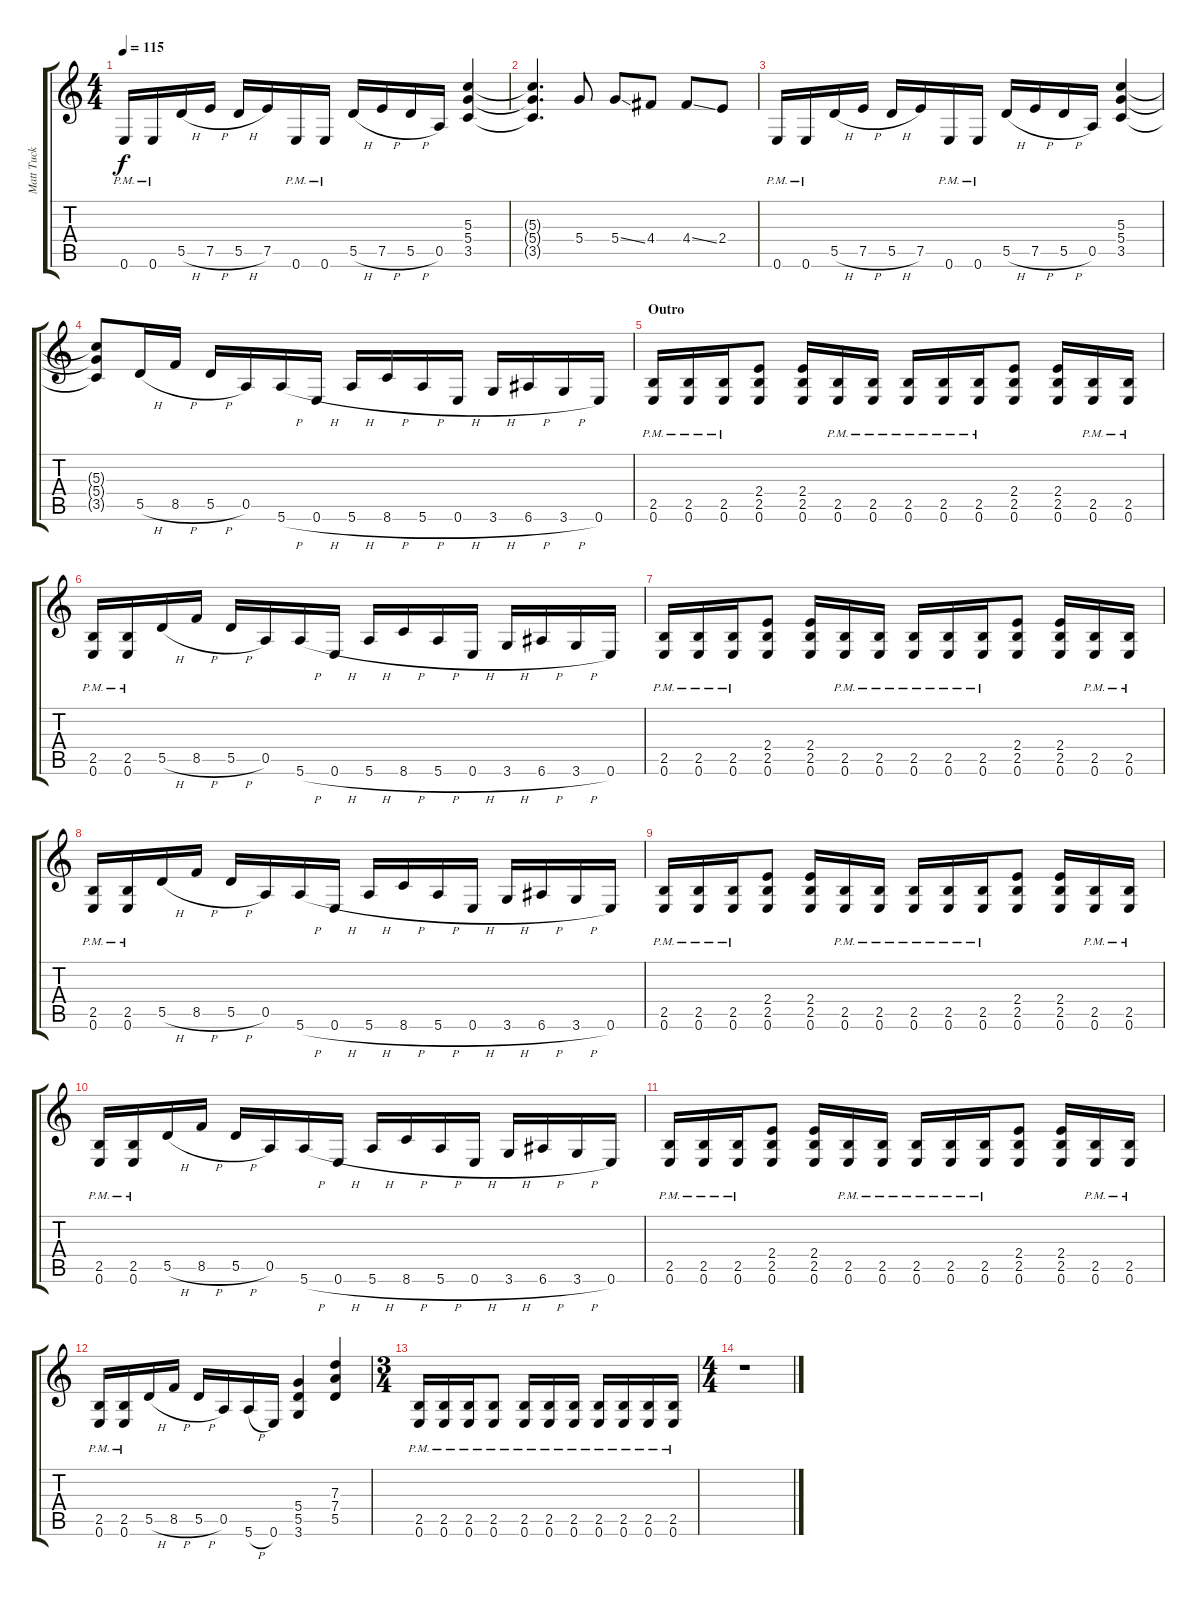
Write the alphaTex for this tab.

\track ("Matt Tuck" "Matt Tuck") {instrument distortionguitar}
\staff {score tabs}
\tuning (E4 B3 G3 D3 A2 E2) {hide}
\ts (4 4)
\tempo 115
\clef g2
\ks c
0.6{pm}.16{dy f} 0.6{pm}.16 5.5{h}.16 7.5{h}.16 5.5{h}.16 7.5.16 0.6{pm}.16 0.6{pm}.16 5.5{h}.16 7.5{h}.16 5.5{h}.16 0.5.16 (5.3 5.4 3.5).4 |
(5.3{t} 5.4{t} 3.5{t}).4{d} 5.4.8 5.4{ss}.8 4.4.8 4.4{ss}.8 2.4.8 |
0.6{pm}.16 0.6{pm}.16 5.5{h}.16 7.5{h}.16 5.5{h}.16 7.5.16 0.6{pm}.16 0.6{pm}.16 5.5{h}.16 7.5{h}.16 5.5{h}.16 0.5.16 (5.3 5.4 3.5).4 |
(5.3{t} 5.4{t} 3.5{t}).8 5.5{h}.16 8.5{h}.16 5.5{h}.16 0.5.16 5.6{h}.16 0.6{h}.16 5.6{h}.16 8.6{h}.16 5.6{h}.16 0.6{h}.16 3.6{h}.16 6.6{h}.16 3.6{h}.16 0.6.16 |
\section ("" "Outro")
(2.5{pm} 0.6{pm}).16 (2.5{pm} 0.6{pm}).16 (2.5{pm} 0.6{pm}).16 (2.4 2.5 0.6).8 (2.4 2.5 0.6).16 (2.5{pm} 0.6{pm}).16 (2.5{pm} 0.6{pm}).16 (2.5{pm} 0.6{pm}).16 (2.5{pm} 0.6{pm}).16 (2.5{pm} 0.6{pm}).16 (2.4 2.5 0.6).8 (2.4 2.5 0.6).16 (2.5{pm} 0.6{pm}).16 (2.5{pm} 0.6{pm}).16 |
(2.5{pm} 0.6{pm}).16 (2.5{pm} 0.6{pm}).16 5.5{h}.16 8.5{h}.16 5.5{h}.16 0.5.16 5.6{h}.16 0.6{h}.16 5.6{h}.16 8.6{h}.16 5.6{h}.16 0.6{h}.16 3.6{h}.16 6.6{h}.16 3.6{h}.16 0.6.16 |
(2.5{pm} 0.6{pm}).16 (2.5{pm} 0.6{pm}).16 (2.5{pm} 0.6{pm}).16 (2.4 2.5 0.6).8 (2.4 2.5 0.6).16 (2.5{pm} 0.6{pm}).16 (2.5{pm} 0.6{pm}).16 (2.5{pm} 0.6{pm}).16 (2.5{pm} 0.6{pm}).16 (2.5{pm} 0.6{pm}).16 (2.4 2.5 0.6).8 (2.4 2.5 0.6).16 (2.5{pm} 0.6{pm}).16 (2.5{pm} 0.6{pm}).16 |
(2.5{pm} 0.6{pm}).16 (2.5{pm} 0.6{pm}).16 5.5{h}.16 8.5{h}.16 5.5{h}.16 0.5.16 5.6{h}.16 0.6{h}.16 5.6{h}.16 8.6{h}.16 5.6{h}.16 0.6{h}.16 3.6{h}.16 6.6{h}.16 3.6{h}.16 0.6.16 |
(2.5{pm} 0.6{pm}).16 (2.5{pm} 0.6{pm}).16 (2.5{pm} 0.6{pm}).16 (2.4 2.5 0.6).8 (2.4 2.5 0.6).16 (2.5{pm} 0.6{pm}).16 (2.5{pm} 0.6{pm}).16 (2.5{pm} 0.6{pm}).16 (2.5{pm} 0.6{pm}).16 (2.5{pm} 0.6{pm}).16 (2.4 2.5 0.6).8 (2.4 2.5 0.6).16 (2.5{pm} 0.6{pm}).16 (2.5{pm} 0.6{pm}).16 |
(2.5{pm} 0.6{pm}).16 (2.5{pm} 0.6{pm}).16 5.5{h}.16 8.5{h}.16 5.5{h}.16 0.5.16 5.6{h}.16 0.6{h}.16 5.6{h}.16 8.6{h}.16 5.6{h}.16 0.6{h}.16 3.6{h}.16 6.6{h}.16 3.6{h}.16 0.6.16 |
(2.5{pm} 0.6{pm}).16 (2.5{pm} 0.6{pm}).16 (2.5{pm} 0.6{pm}).16 (2.4 2.5 0.6).8 (2.4 2.5 0.6).16 (2.5{pm} 0.6{pm}).16 (2.5{pm} 0.6{pm}).16 (2.5{pm} 0.6{pm}).16 (2.5{pm} 0.6{pm}).16 (2.5{pm} 0.6{pm}).16 (2.4 2.5 0.6).8 (2.4 2.5 0.6).16 (2.5{pm} 0.6{pm}).16 (2.5{pm} 0.6{pm}).16 |
(2.5{pm} 0.6{pm}).16 (2.5{pm} 0.6{pm}).16 5.5{h}.16 8.5{h}.16 5.5{h}.16 0.5.16 5.6{h}.16 0.6.16 (5.4 5.5 3.6).4 (7.3 7.4 5.5).4 |
\ts (3 4)
(2.5{pm} 0.6{pm}).16 (2.5{pm} 0.6{pm}).16 (2.5{pm} 0.6{pm}).16 (2.5{pm} 0.6{pm}).8 (2.5{pm} 0.6{pm}).16 (2.5{pm} 0.6{pm}).16 (2.5{pm} 0.6{pm}).16 (2.5{pm} 0.6{pm}).16 (2.5{pm} 0.6{pm}).16 (2.5{pm} 0.6{pm}).16 (2.5{pm} 0.6{pm}).16 |
\ts (4 4)
r.1
